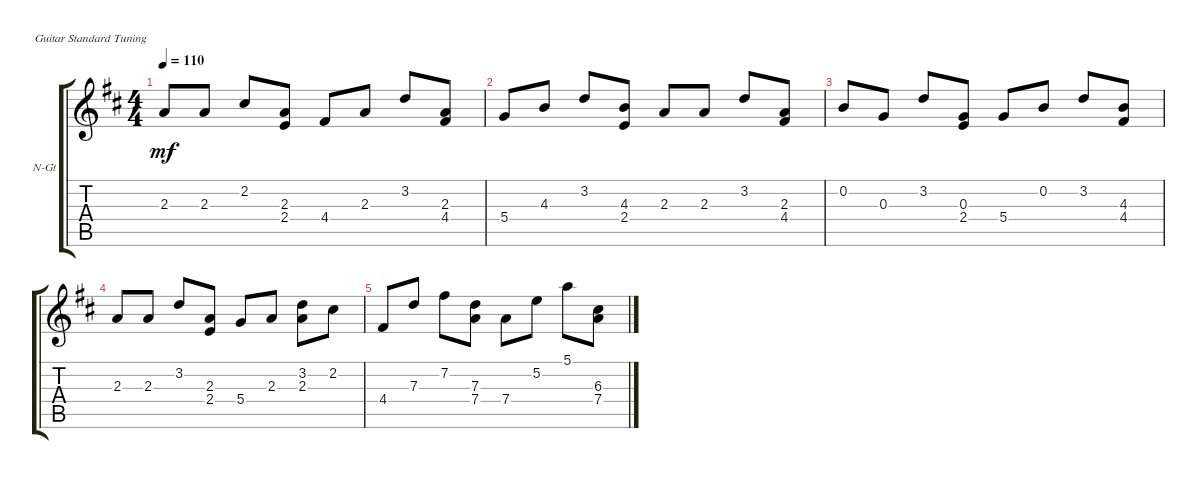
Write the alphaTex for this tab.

\defaultSystemsLayout 4
\bracketExtendMode groupsimilarinstruments
\firstSystemTrackNameOrientation horizontal
\otherSystemsTrackNameOrientation horizontal
\track ("Nylon Guitar" "N-Gt") {instrument acousticguitarnylon}
\staff {score tabs}
\tuning (E4 B3 G3 D3 A2 E2)
\ts (4 4)
\tempo 110
\clef g2
\ks d
2.3.8{dy mf} 2.3.8 2.2.8 (2.3 2.4).8 4.4.8 2.3.8 3.2.8 (2.3 4.4).8 |
5.4.8 4.3.8 3.2.8 (4.3 2.4).8 2.3.8 2.3.8 3.2.8 (2.3 4.4).8 |
0.2.8 0.3.8 3.2.8 (0.3 2.4).8 5.4.8 0.2.8 3.2.8 (4.3 4.4).8 |
2.3.8 2.3.8 3.2.8 (2.3 2.4).8 5.4.8 2.3.8 (3.2 2.3).8 2.2.8 |
4.4.8 7.3.8 7.2.8 (7.3 7.4).8 7.4.8 5.2.8 5.1.8 (6.3 7.4).8
